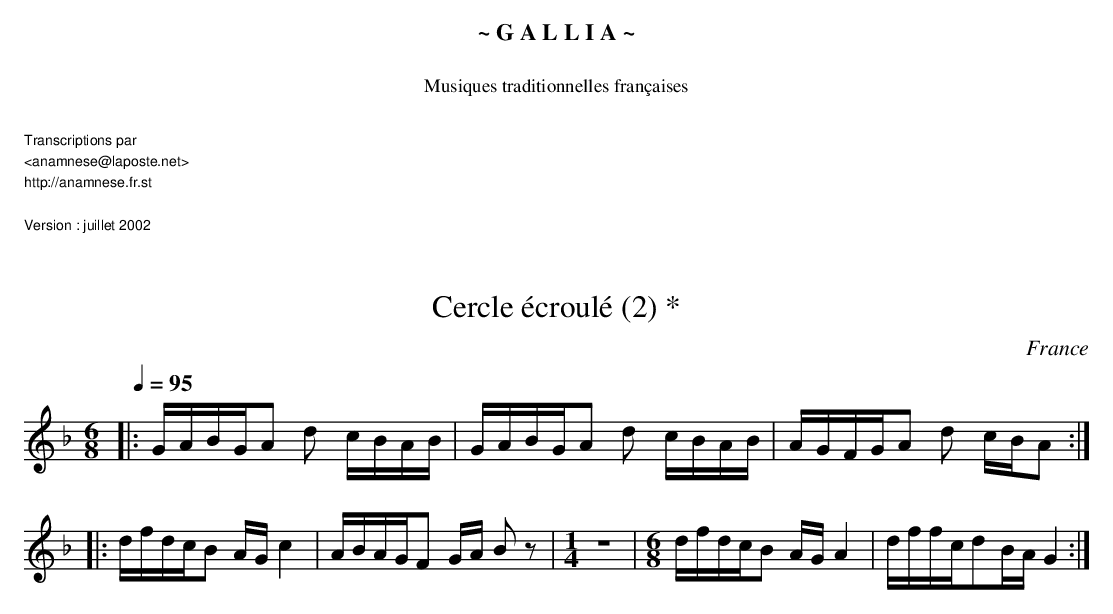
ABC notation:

X:1
T:Cercle écroulé (2) *
O:France
M:6/8
L:1/16
Q:1/4=95
K:F
|: GABGA2 d2 cBAB | GABGA2 d2 cBAB | AGFGA2  d2 cBA2 :|
|: dfdcB2 AG c4   | ABAGF2 GA B2 z2 | [M:1/4] z4| [M:6/8] dfdcB2 AG A4 | dffcd2BAG4 :|
